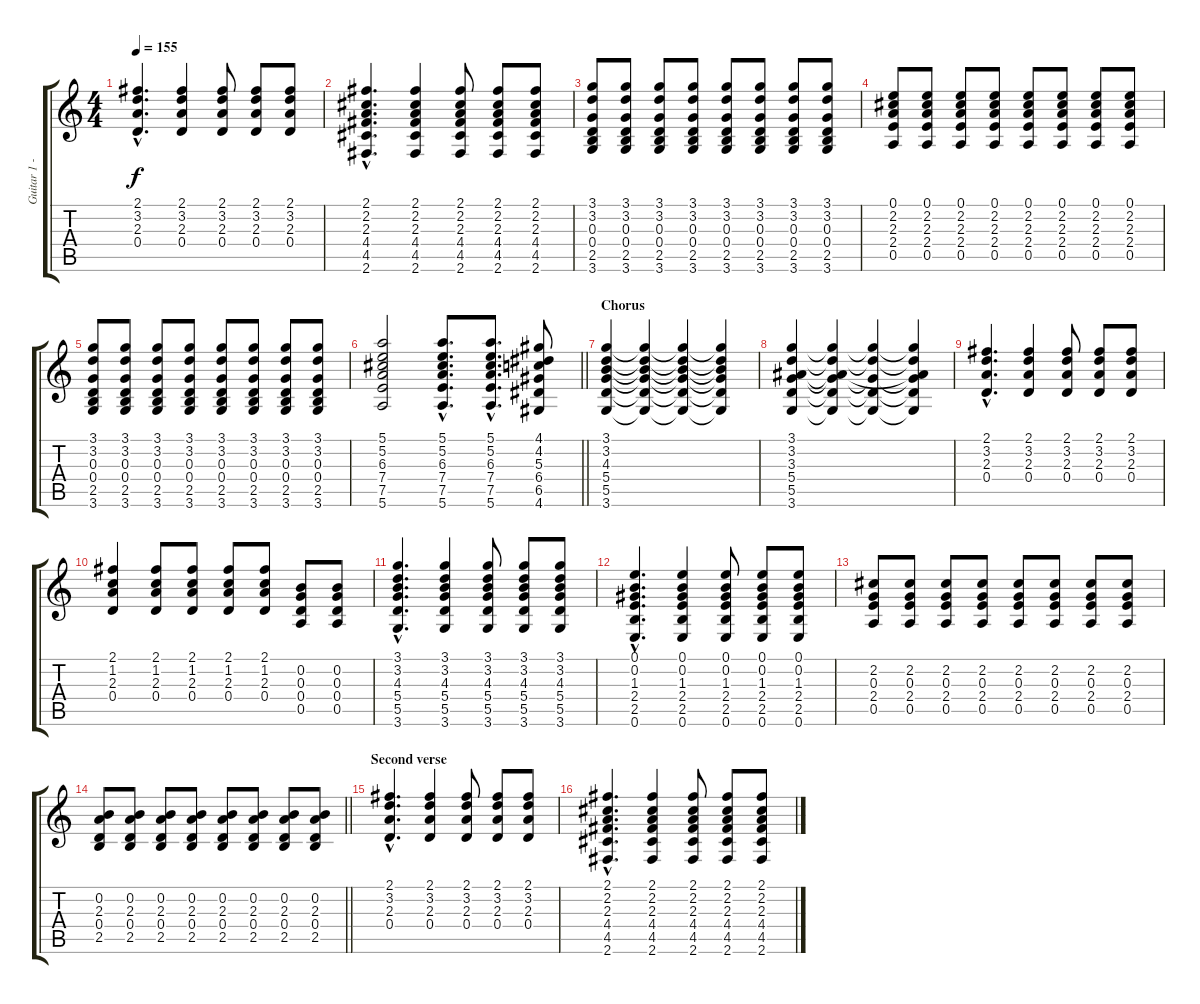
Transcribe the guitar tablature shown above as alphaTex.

\track ("Guitar 1 - Pete" "Guitar 1 -") {instrument overdrivenguitar}
\staff {score tabs}
\tuning (E4 B3 G3 D3 A2 E2) {hide}
\ts (4 4)
\tempo 155
\clef g2
\ks c
(2.1{hac} 3.2{hac} 2.3{hac} 0.4{hac}).4{d dy f} (2.1 3.2 2.3 0.4).4 (2.1 3.2 2.3 0.4).8 (2.1 3.2 2.3 0.4).8 (2.1 3.2 2.3 0.4).8 |
(2.1{hac} 2.2{hac} 2.3{hac} 4.4{hac} 4.5{hac} 2.6{hac}).4{d} (2.1 2.2 2.3 4.4 4.5 2.6).4 (2.1 2.2 2.3 4.4 4.5 2.6).8 (2.1 2.2 2.3 4.4 4.5 2.6).8 (2.1 2.2 2.3 4.4 4.5 2.6).8 |
(3.1 3.2 0.3 0.4 2.5 3.6).8 (3.1 3.2 0.3 0.4 2.5 3.6).8 (3.1 3.2 0.3 0.4 2.5 3.6).8 (3.1 3.2 0.3 0.4 2.5 3.6).8 (3.1 3.2 0.3 0.4 2.5 3.6).8 (3.1 3.2 0.3 0.4 2.5 3.6).8 (3.1 3.2 0.3 0.4 2.5 3.6).8 (3.1 3.2 0.3 0.4 2.5 3.6).8 |
(0.1 2.2 2.3 2.4 0.5).8 (0.1 2.2 2.3 2.4 0.5).8 (0.1 2.2 2.3 2.4 0.5).8 (0.1 2.2 2.3 2.4 0.5).8 (0.1 2.2 2.3 2.4 0.5).8 (0.1 2.2 2.3 2.4 0.5).8 (0.1 2.2 2.3 2.4 0.5).8 (0.1 2.2 2.3 2.4 0.5).8 |
(3.1 3.2 0.3 0.4 2.5 3.6).8 (3.1 3.2 0.3 0.4 2.5 3.6).8 (3.1 3.2 0.3 0.4 2.5 3.6).8 (3.1 3.2 0.3 0.4 2.5 3.6).8 (3.1 3.2 0.3 0.4 2.5 3.6).8 (3.1 3.2 0.3 0.4 2.5 3.6).8 (3.1 3.2 0.3 0.4 2.5 3.6).8 (3.1 3.2 0.3 0.4 2.5 3.6).8 |
\barLineRight lightlight
(5.1 5.2 6.3 7.4 7.5 5.6).2 (5.1{hac} 5.2{hac} 6.3{hac} 7.4{hac} 7.5{hac} 5.6{hac}).8{d} (5.1{hac} 5.2{hac} 6.3{hac} 7.4{hac} 7.5{hac} 5.6{hac}).8{d} (4.1 4.2 5.3 6.4 6.5 4.6).8 |
\section ("" "Chorus")
(3.1 3.2 4.3 5.4 5.5 3.6).4 (3.1{t} 3.2{t} 4.3{t} 5.4{t} 5.5{t} 3.6{t}).4 (3.1{t} 3.2{t} 4.3{t} 5.4{t} 5.5{t} 3.6{t}).4 (3.1{t} 3.2{t} 4.3{t} 5.4{t} 5.5{t} 3.6{t}).4 |
(3.1 3.2 3.3 5.4 5.5 3.6).4 (3.1{t} 3.2{t} 3.3{t} 5.4{t} 5.5{t} 3.6{t}).4 (3.1{t} 3.2{t} 5.4{t} 5.5{t} 3.6{t}).4 (3.1{t} 3.2{t} 3.3{t} 5.4{t} 5.5{t} 3.6{t}).4 |
(2.1{hac} 3.2{hac} 2.3{hac} 0.4{hac}).4{d} (2.1 3.2 2.3 0.4).4 (2.1 3.2 2.3 0.4).8 (2.1 3.2 2.3 0.4).8 (2.1 3.2 2.3 0.4).8 |
(2.1 1.2 2.3 0.4).4 (2.1 1.2 2.3 0.4).8 (2.1 1.2 2.3 0.4).8 (2.1 1.2 2.3 0.4).8 (2.1 1.2 2.3 0.4).8 (0.2 0.3 0.4 0.5).8 (0.2 0.3 0.4 0.5).8 |
(3.1{hac} 3.2{hac} 4.3{hac} 5.4{hac} 5.5{hac} 3.6{hac}).4{d} (3.1 3.2 4.3 5.4 5.5 3.6).4 (3.1 3.2 4.3 5.4 5.5 3.6).8 (3.1 3.2 4.3 5.4 5.5 3.6).8 (3.1 3.2 4.3 5.4 5.5 3.6).8 |
(0.1{hac} 0.2{hac} 1.3{hac} 2.4{hac} 2.5{hac} 0.6{hac}).4{d} (0.1 0.2 1.3 2.4 2.5 0.6).4 (0.1 0.2 1.3 2.4 2.5 0.6).8 (0.1 0.2 1.3 2.4 2.5 0.6).8 (0.1 0.2 1.3 2.4 2.5 0.6).8 |
(2.2 0.3 2.4 0.5).8 (2.2 0.3 2.4 0.5).8 (2.2 0.3 2.4 0.5).8 (2.2 0.3 2.4 0.5).8 (2.2 0.3 2.4 0.5).8 (2.2 0.3 2.4 0.5).8 (2.2 0.3 2.4 0.5).8 (2.2 0.3 2.4 0.5).8 |
\barLineRight lightlight
(0.2 2.3 0.4 2.5).8 (0.2 2.3 0.4 2.5).8 (0.2 2.3 0.4 2.5).8 (0.2 2.3 0.4 2.5).8 (0.2 2.3 0.4 2.5).8 (0.2 2.3 0.4 2.5).8 (0.2 2.3 0.4 2.5).8 (0.2 2.3 0.4 2.5).8 |
\section ("" "Second verse")
(2.1{hac} 3.2{hac} 2.3{hac} 0.4{hac}).4{d} (2.1 3.2 2.3 0.4).4 (2.1 3.2 2.3 0.4).8 (2.1 3.2 2.3 0.4).8 (2.1 3.2 2.3 0.4).8 |
(2.1{hac} 2.2{hac} 2.3{hac} 4.4{hac} 4.5{hac} 2.6{hac}).4{d} (2.1 2.2 2.3 4.4 4.5 2.6).4 (2.1 2.2 2.3 4.4 4.5 2.6).8 (2.1 2.2 2.3 4.4 4.5 2.6).8 (2.1 2.2 2.3 4.4 4.5 2.6).8
